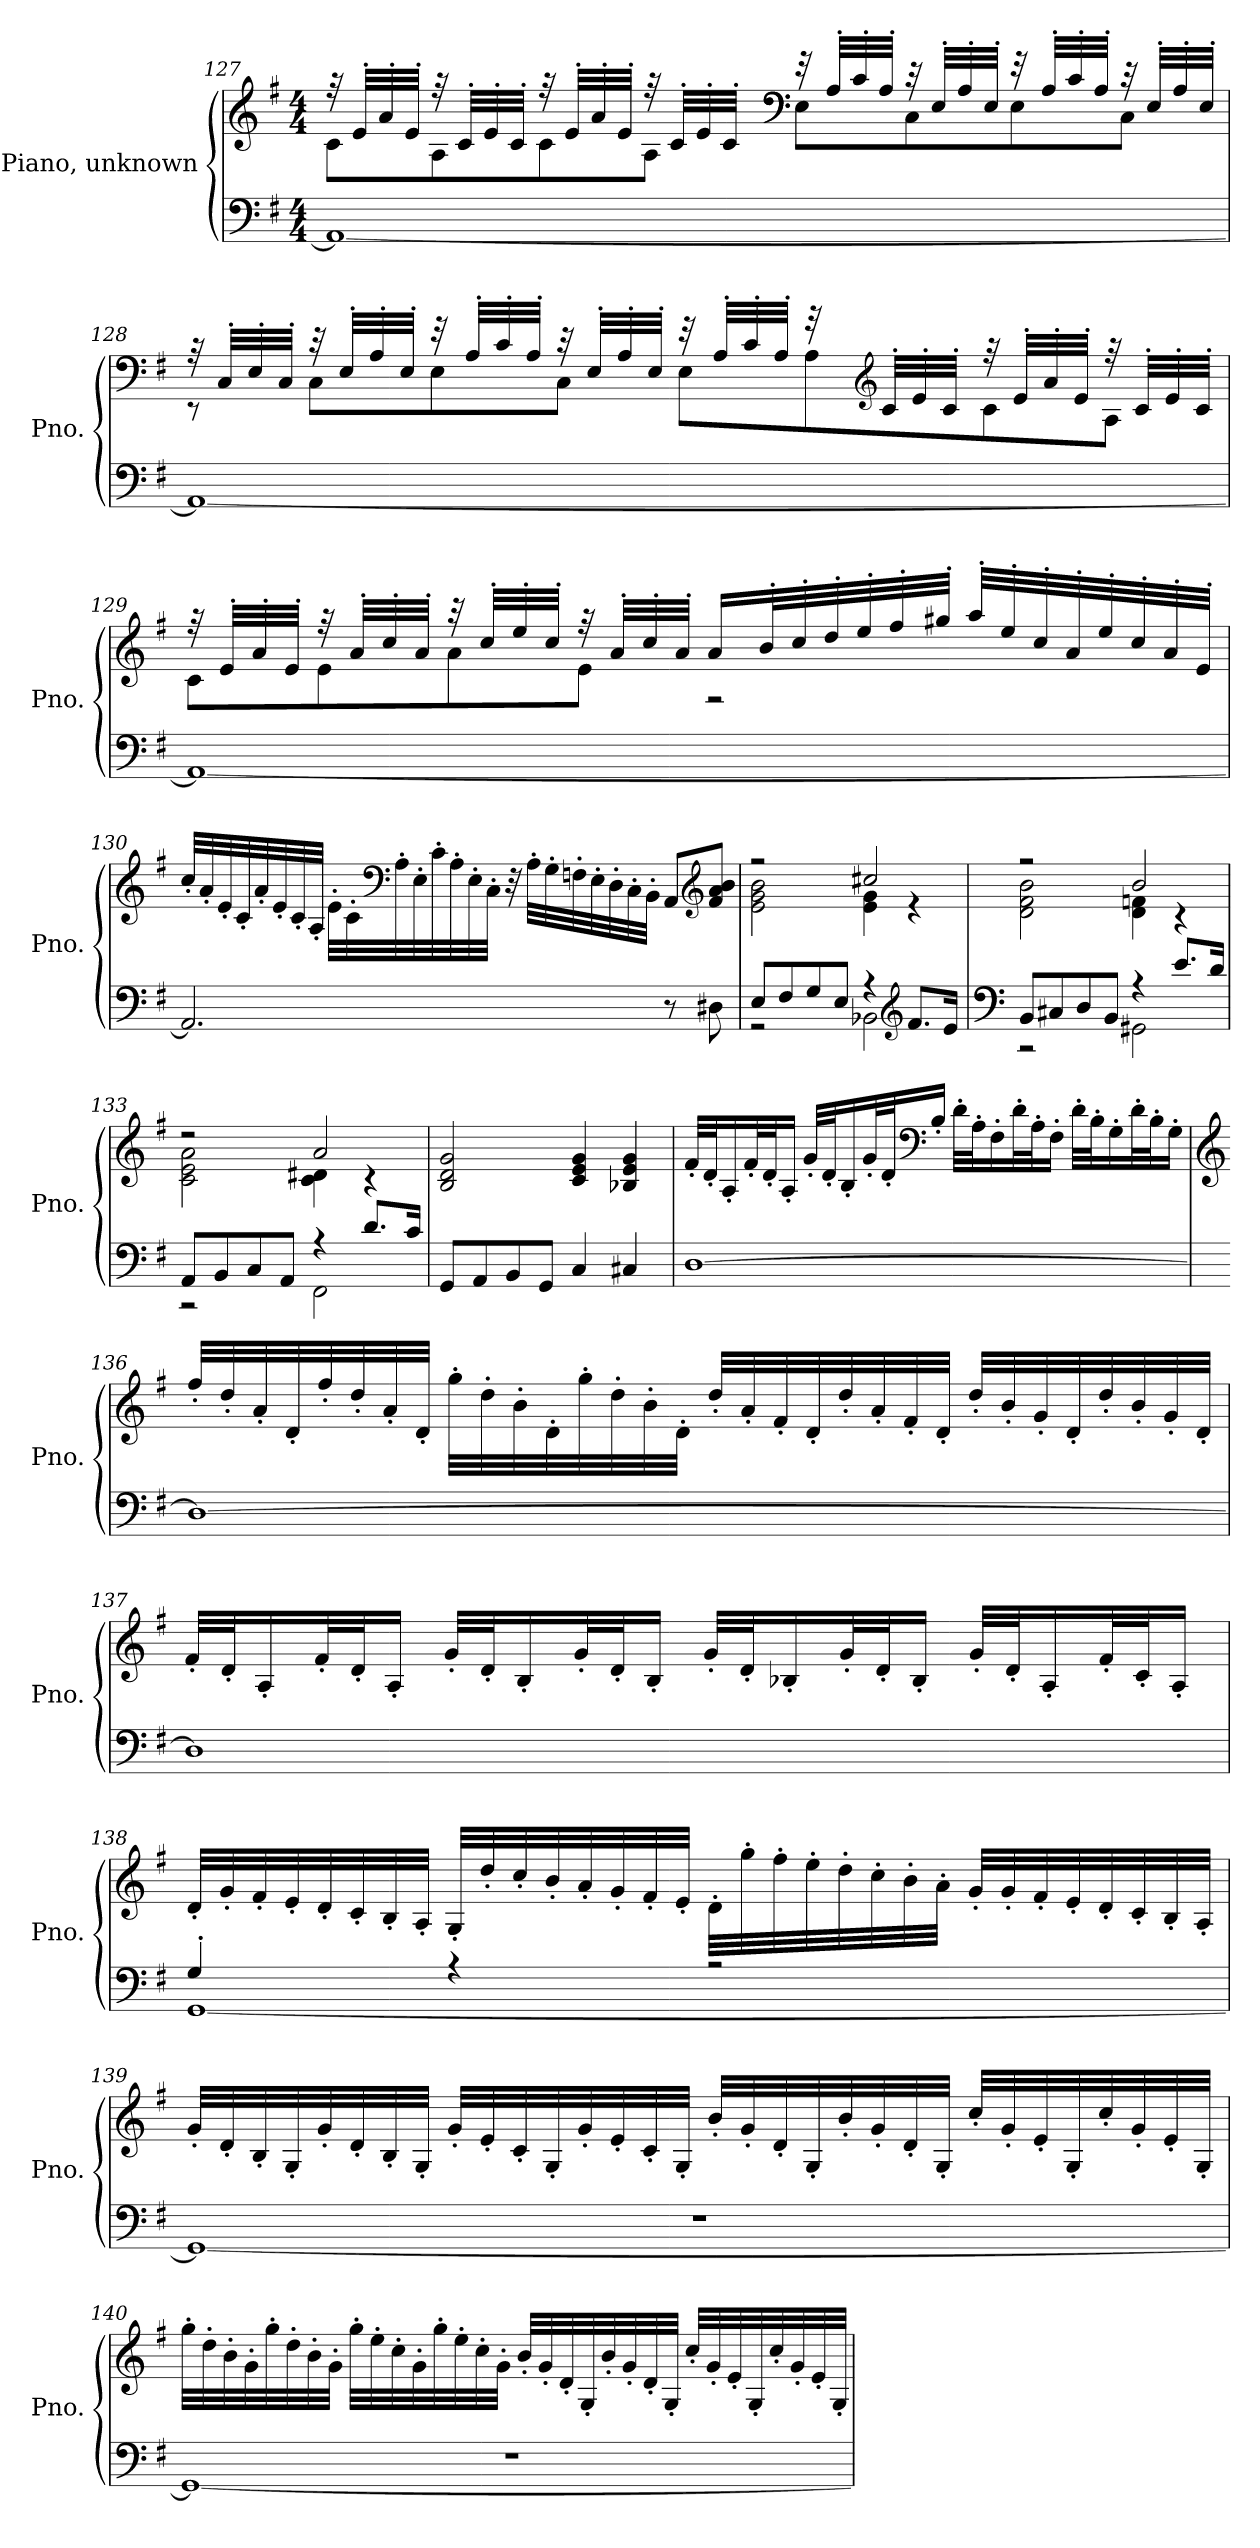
**kern	**kern
*part1	*part1
*staff2	*staff1
*I"Piano, unknown	*
*I'Pno.	*
!!LO:LB:g=z
*clefF4	*clefG2
*k[f#]	*k[f#]
*M4/4	*M4/4
=127	=127
*	*^
1AA_	32r	8c\L
.	32e'/LLL	.
.	32a'/	.
.	32e'/JJJ	.
.	32r	8A\
.	32c'/LLL	.
.	32e'/	.
.	32c'/JJJ	.
.	32r	8c\
.	32e'/LLL	.
.	32a'/	.
.	32e'/JJJ	.
.	32r	8A\J
.	32c'/LLL	.
.	32e'/	.
.	32c'/JJJ	.
*	*clefF4	*
.	32r	8E\L
.	32A'/LLL	.
.	32c'/	.
.	32A'/JJJ	.
.	32r	8C\
.	32E'/LLL	.
.	32A'/	.
.	32E'/JJJ	.
.	32r	8E\
.	32A'/LLL	.
.	32c'/	.
.	32A'/JJJ	.
.	32r	8C\J
.	32E'/LLL	.
.	32A'/	.
.	32E'/JJJ	.
!!LO:LB:g=z	!!
=128	=128	=128
1AA_	32r	8r
.	32C'/LLL	.
.	32E'/	.
.	32C'/JJJ	.
.	32r	8C\L
.	32E'/LLL	.
.	32A'/	.
.	32E'/JJJ	.
.	32r	8E\
.	32A'/LLL	.
.	32c'/	.
.	32A'/JJJ	.
.	32r	8C\J
.	32E'/LLL	.
.	32A'/	.
.	32E'/JJJ	.
.	32r	8E\L
.	32A'/LLL	.
.	32c'/	.
.	32A'/JJJ	.
.	32r	8A\
*	*clefG2	*
.	32c'/LLL	.
.	32e'/	.
.	32c'/JJJ	.
.	32r	8c\
.	32e'/LLL	.
.	32a'/	.
.	32e'/JJJ	.
.	32r	8A\J
.	32c'/LLL	.
.	32e'/	.
.	32c'/JJJ	.
!!LO:PB:g=z	!!
=129	=129	=129
1AA_	32r	8c\L
.	32e'/LLL	.
.	32a'/	.
.	32e'/JJJ	.
.	32r	8e\
.	32a'/LLL	.
.	32cc'/	.
.	32a'/JJJ	.
.	32r	8a\
.	32cc'/LLL	.
.	32ee'/	.
.	32cc'/JJJ	.
.	32r	8e\J
.	32a'/LLL	.
.	32cc'/	.
.	32a'/JJJ	.
.	16a/LL	2r
.	32b'/L	.
.	32cc'/	.
.	32dd'/	.
.	32ee'/	.
.	32ff#'/	.
.	32gg#X'/JJJ	.
.	32aa'/LLL	.
.	32ee'/	.
.	32cc'/	.
.	32a'/	.
.	32ee'/	.
.	32cc'/	.
.	32a'/	.
.	32e'/JJJ	.
*	*v	*v
!!LO:LB:g=z
=130	=130
2.AA/]	32cc'/LLL
.	32a'/
.	32e'/
.	32c'/
.	32a'/
.	32e'/
.	32c'/
.	32A'/JJJ
.	32e'\LLL
.	32c'\
*	*clefF4
.	32A'\
.	32E'\
.	32c'\
.	32A'\
.	32E'\
.	32C'\JJJ
.	32r
.	32A'\LLL
.	32G'\
.	32Fn'\
.	32E'\
.	32D'\
.	32C'\
.	32BB'\JJJ
8r	8AA/L
*	*clefG2
8D#X\	8f#/ 8a/ 8b/J
=131	=131
*^	*^
8E/L	2r	2r	2e\ 2g\ 2b\
8F#/	.	.	.
8G/	.	.	.
8E/J	.	.	.
4r	2BB-X\	2cc#X/	4e\ 4g\
*clefG2	*	*	*
8.f#/L	.	.	4r
16e/Jk	.	.	.
!!LO:LB:g=z	!!
=132	=132	=132	=132
*clefF4	*	*	*
8BB/L	2r	2r	2d\ 2f#\ 2b\
8C#X/	.	.	.
8D/	.	.	.
8BB/J	.	.	.
4r	2GG#X\	2b/	4d\ 4fn\
8.e/L	.	.	4r
16d/Jk	.	.	.
=133	=133	=133	=133
8AA/L	2r	2r	2c\ 2e\ 2a\
8BB/	.	.	.
8C/	.	.	.
8AA/J	.	.	.
4r	2FF#\	2a/	4c\ 4d#X\
8.d/L	.	.	4r
16c/Jk	.	.	.
*v	*v	*	*
*	*v	*v
=134	=134
8GG/L	2B/ 2d/ 2g/
8AA/	.
8BB/	.
8GG/J	.
4C/	4c/ 4e/ 4g/
4C#X/	4B-X/ 4e/ 4g/
!!LO:LB:g=z
=135	=135
[1D	32f#'/LLL
.	32d'/J
.	16A'/
.	32f#'/L
.	32d'/J
.	16A'/JJ
.	32g'/LLL
.	32d'/J
.	16B'/
.	32g'/L
.	32d'/J
*	*clefF4
.	16B'/JJ
.	32d'\LLL
.	32A'\J
.	16F#'\
.	32d'\L
.	32A'\J
.	16F#'\JJ
.	32d'\LLL
.	32B'\J
.	16G'\
.	32d'\L
.	32B'\J
.	16G'\JJ
!!LO:LB:g=z
=136	=136
*	*clefG2
1D_	32ff#'/LLL
.	32dd'/
.	32a'/
.	32d'/
.	32ff#'/
.	32dd'/
.	32a'/
.	32d'/JJJ
.	32gg'\LLL
.	32dd'\
.	32b'\
.	32d'\
.	32gg'\
.	32dd'\
.	32b'\
.	32d'\JJJ
.	32dd'/LLL
.	32a'/
.	32f#'/
.	32d'/
.	32dd'/
.	32a'/
.	32f#'/
.	32d'/JJJ
.	32dd'/LLL
.	32b'/
.	32g'/
.	32d'/
.	32dd'/
.	32b'/
.	32g'/
.	32d'/JJJ
!!LO:LB:g=z
=137	=137
1D]	32f#'/LLL
.	32d'/J
.	16A'/
.	32f#'/L
.	32d'/J
.	16A'/JJ
.	32g'/LLL
.	32d'/J
.	16B'/
.	32g'/L
.	32d'/J
.	16B'/JJ
.	32g'/LLL
.	32d'/J
.	16B-X'/
.	32g'/L
.	32d'/J
.	16B-'/JJ
.	32g'/LLL
.	32d'/J
.	16A'/
.	32f#'/L
.	32c'/J
.	16A'/JJ
!!LO:PB:g=z
=138	=138
*^	*
4G'/	[1GG	32d'/LLL
.	.	32g'/
.	.	32f#'/
.	.	32e'/
.	.	32d'/
.	.	32c'/
.	.	32B'/
.	.	32A'/JJJ
4r	.	32G'/LLL
.	.	32dd'/
.	.	32cc'/
.	.	32b'/
.	.	32a'/
.	.	32g'/
.	.	32f#'/
.	.	32e'/JJJ
2r	.	32d'\LLL
.	.	32gg'\
.	.	32ff#'\
.	.	32ee'\
.	.	32dd'\
.	.	32cc'\
.	.	32b'\
.	.	32a'\JJJ
.	.	32g'/LLL
.	.	32g'/
.	.	32f#'/
.	.	32e'/
.	.	32d'/
.	.	32c'/
.	.	32B'/
.	.	32A'/JJJ
!!LO:LB:g=z
=139	=139	=139
1r	1GG_	32g'/LLL
.	.	32d'/
.	.	32B'/
.	.	32G'/
.	.	32g'/
.	.	32d'/
.	.	32B'/
.	.	32G'/JJJ
.	.	32g'/LLL
.	.	32e'/
.	.	32c'/
.	.	32G'/
.	.	32g'/
.	.	32e'/
.	.	32c'/
.	.	32G'/JJJ
.	.	32b'/LLL
.	.	32g'/
.	.	32d'/
.	.	32G'/
.	.	32b'/
.	.	32g'/
.	.	32d'/
.	.	32G'/JJJ
.	.	32cc'/LLL
.	.	32g'/
.	.	32e'/
.	.	32G'/
.	.	32cc'/
.	.	32g'/
.	.	32e'/
.	.	32G'/JJJ
!!LO:LB:g=z
=140	=140	=140
1r	1GG_	32gg'\LLL
.	.	32dd'\
.	.	32b'\
.	.	32g'\
.	.	32gg'\
.	.	32dd'\
.	.	32b'\
.	.	32g'\JJJ
.	.	32gg'\LLL
.	.	32ee'\
.	.	32cc'\
.	.	32g'\
.	.	32gg'\
.	.	32ee'\
.	.	32cc'\
.	.	32g'\JJJ
.	.	32b'/LLL
.	.	32g'/
.	.	32d'/
.	.	32G'/
.	.	32b'/
.	.	32g'/
.	.	32d'/
.	.	32G'/JJJ
.	.	32cc'/LLL
.	.	32g'/
.	.	32e'/
.	.	32G'/
.	.	32cc'/
.	.	32g'/
.	.	32e'/
.	.	32G'/JJJ
*v	*v	*
=	=
*-	*-
